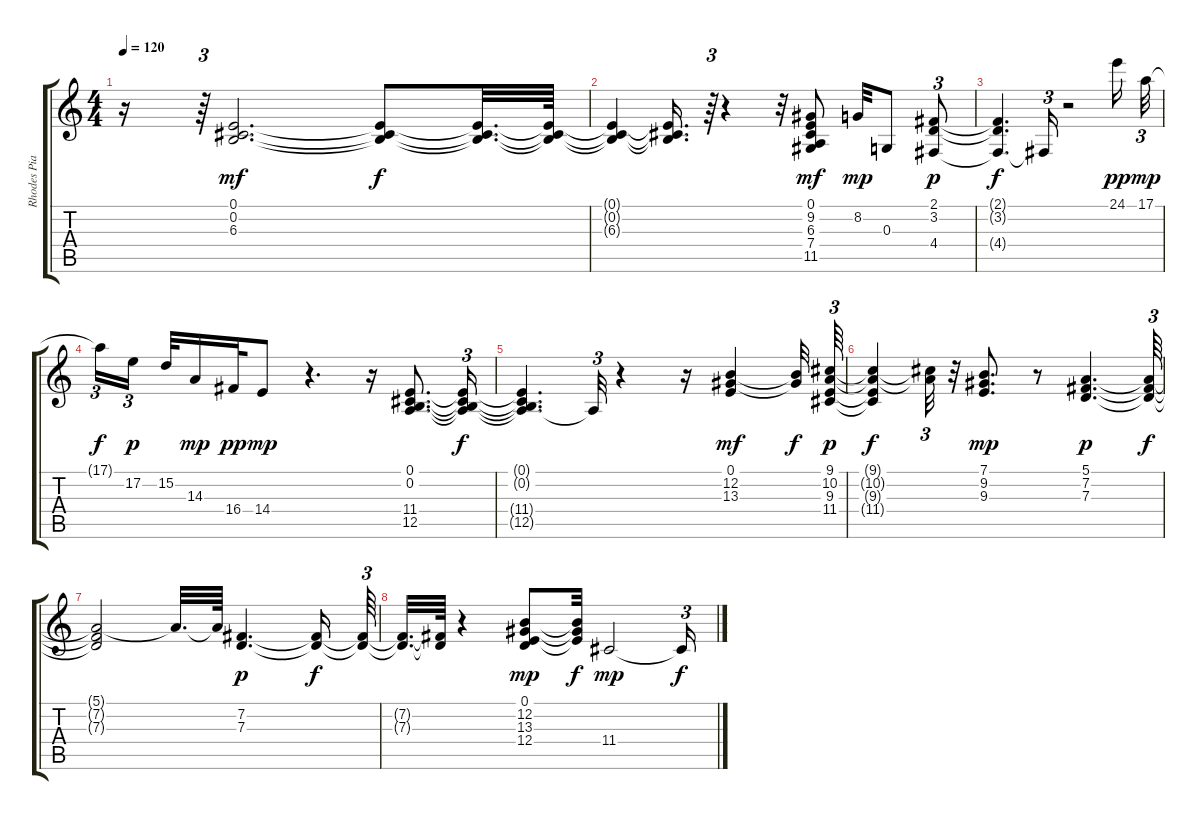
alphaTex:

\track ("Rhodes Piano" "Rhodes Pia") {instrument electricpiano1}
\staff {score tabs}
\tuning (E4 B3 G3 D3 A2 E2) {hide}
\ts (4 4)
\tempo 120
\clef g2
\ks c
r.16{dy mp} r.64{tu (3 2)} (0.1 0.2 6.3).2{d dy mf} (0.1{t} 0.2{t} 6.3{t}).8{dy f} (0.1{t} 0.2{t} 6.3{t}).32{d} (0.1{t} 0.2{t} 6.3{t}).64 |
(0.1{t} 0.2{t} 6.3{t}).4 (0.1{t} 0.2{t} 6.3{t}).16{d} r.64{tu (3 2)} r.4 r.32 (0.1 9.2 6.3 7.4 11.5).8{dy mf} 8.2.32{dy mp} 0.3.8 (2.1 3.2 4.4).8{tu (3 2) dy p} |
(2.1{t} 3.2{t} 4.4{t}).4{d dy f} 4.4{t}.16{tu (3 2)} r.2 24.1.16{dy pp} 17.1.32{tu (3 2) dy mp} |
17.1{t}.16{tu (3 2) dy f} 17.2.16{tu (3 2) dy p beam splitsecondary} 15.2.32 14.3.16{dy mp} 16.4.32{dy pp} 14.4.8{dy mp} r.4{d} r.16 (0.1 0.2 11.4 12.5).8{d} (0.1{t} 0.2{t} 11.4{t} 12.5{t}).16{tu (3 2) dy f} |
(0.1{t} 0.2{t} 11.4{t} 12.5{t}).4{d} 12.5{t}.32{tu (3 2)} r.4 r.16 (0.1 12.2 13.3).4{dy mf} (12.2{t} 13.3{t}).32{dy f} (9.1 10.2 9.3 11.4).64{tu (3 2) dy p} |
(9.1{t} 10.2{t} 9.3{t} 11.4{t}).4{dy f} (9.1{t} 10.2{t}).32{tu (3 2)} r.32 (7.1 9.2 9.3).8{d dy mp} r.8 (5.1 7.2 7.3).4{d dy p} (5.1{t} 7.2{t} 7.3{t}).64{tu (3 2) dy f} |
(5.1{t} 7.2{t} 7.3{t}).2 5.1{t}.32{d} 5.1{t}.64 (7.2 7.3).4{d dy p} (7.2{t} 7.3{t}).16{dy f} (7.2{t} 7.3{t}).64{tu (3 2)} |
(7.2{t} 7.3{t}).32{d} (7.2{t} 7.3{t}).64 r.4 (0.1 12.2 13.3 12.4).8{dy mp} (0.1{t} 12.2{t} 13.3{t}).32{dy f} 11.4.2{dy mp} 11.4{t}.16{tu (3 2) dy f}
